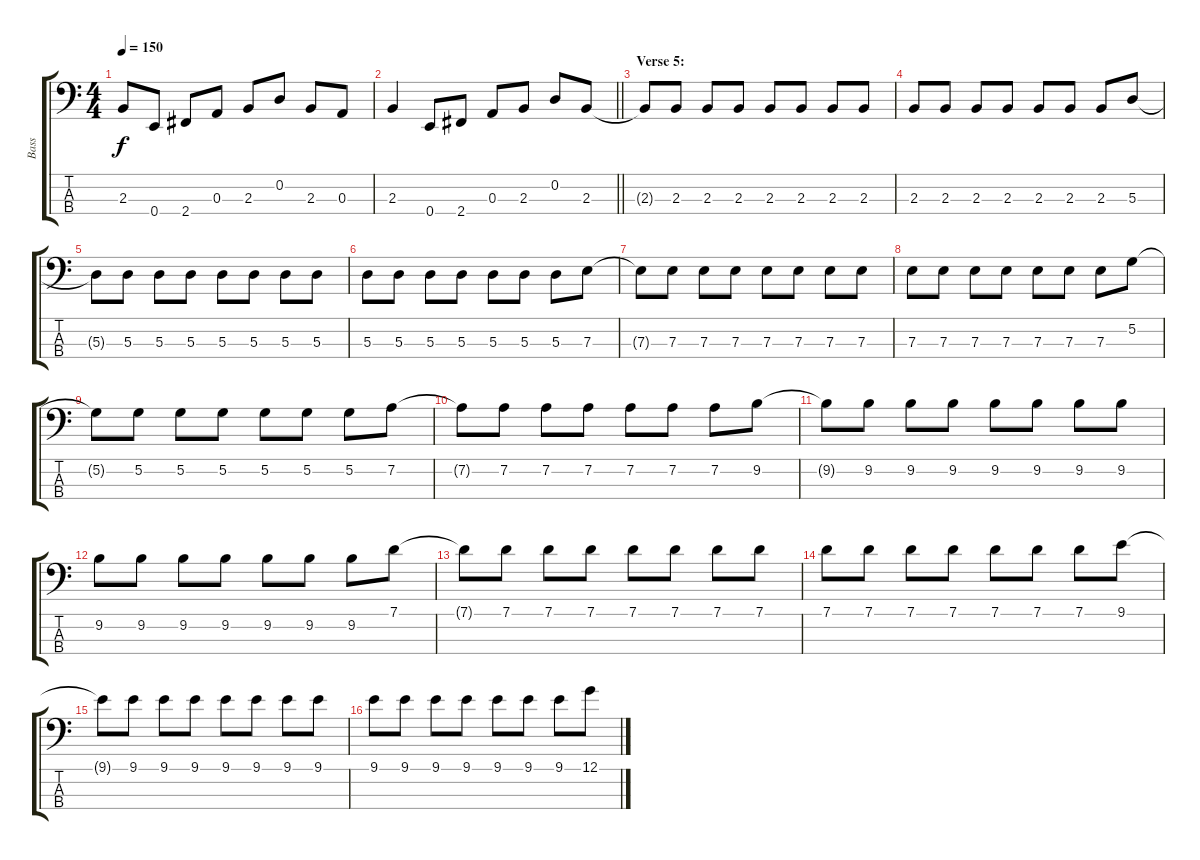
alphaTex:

\track ("Bass" "Bass") {instrument electricbasspick}
\staff {score tabs}
\tuning (G2 D2 A1 E1) {hide}
\ts (4 4)
\tempo 150
\clef f4
\ks c
2.3{t}.8{dy f} 0.4.8 2.4.8 0.3.8 2.3.8 0.2.8 2.3.8 0.3.8 |
\barLineRight lightlight
2.3.4 0.4.8 2.4.8 0.3.8 2.3.8 0.2.8 2.3.8 |
\section ("" "Verse 5:")
2.3{t}.8 2.3.8 2.3.8 2.3.8 2.3.8 2.3.8 2.3.8 2.3.8 |
2.3.8 2.3.8 2.3.8 2.3.8 2.3.8 2.3.8 2.3.8 5.3.8 |
5.3{t}.8 5.3.8 5.3.8 5.3.8 5.3.8 5.3.8 5.3.8 5.3.8 |
5.3.8 5.3.8 5.3.8 5.3.8 5.3.8 5.3.8 5.3.8 7.3.8 |
7.3{t}.8 7.3.8 7.3.8 7.3.8 7.3.8 7.3.8 7.3.8 7.3.8 |
7.3.8 7.3.8 7.3.8 7.3.8 7.3.8 7.3.8 7.3.8 5.2.8 |
5.2{t}.8 5.2.8 5.2.8 5.2.8 5.2.8 5.2.8 5.2.8 7.2.8 |
7.2{t}.8 7.2.8 7.2.8 7.2.8 7.2.8 7.2.8 7.2.8 9.2.8 |
9.2{t}.8 9.2.8 9.2.8 9.2.8 9.2.8 9.2.8 9.2.8 9.2.8 |
9.2.8 9.2.8 9.2.8 9.2.8 9.2.8 9.2.8 9.2.8 7.1.8 |
7.1{t}.8 7.1.8 7.1.8 7.1.8 7.1.8 7.1.8 7.1.8 7.1.8 |
7.1.8 7.1.8 7.1.8 7.1.8 7.1.8 7.1.8 7.1.8 9.1.8 |
9.1{t}.8 9.1.8 9.1.8 9.1.8 9.1.8 9.1.8 9.1.8 9.1.8 |
9.1.8 9.1.8 9.1.8 9.1.8 9.1.8 9.1.8 9.1.8 12.1.8
